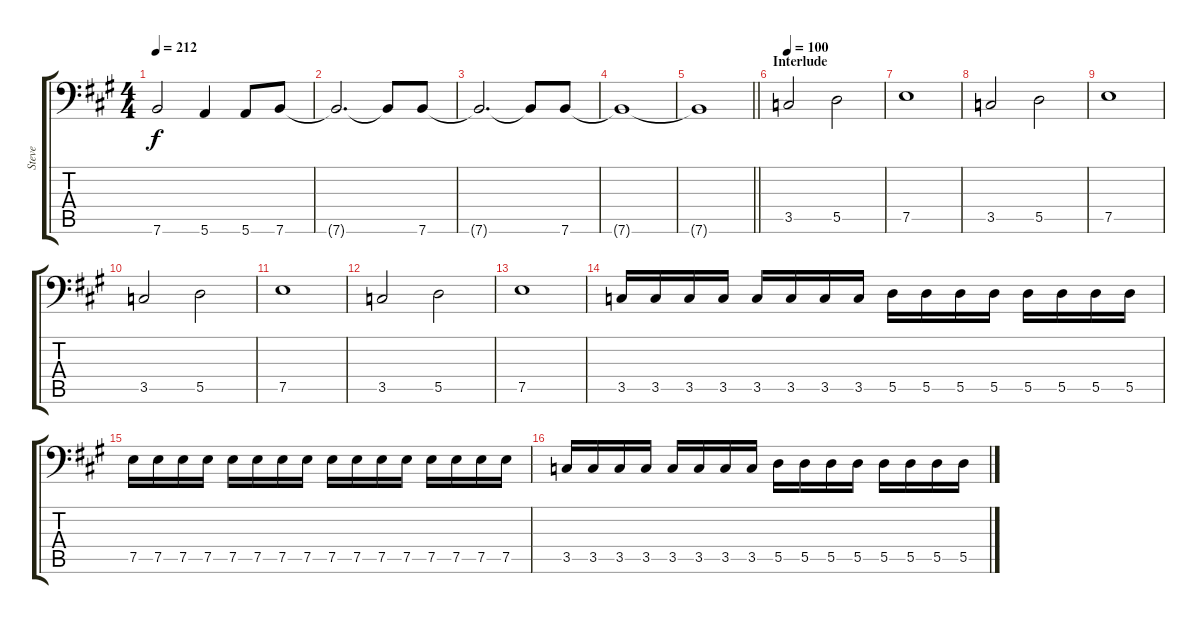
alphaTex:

\track ("Steve" "Steve") {instrument electricbassfinger}
\staff {score tabs}
\tuning (E4 B3 G2 D2 A1 E1) {hide}
\ts (4 4)
\tempo 212
\clef f4
\ks a
7.6.2{dy f} 5.6.4 5.6.8 7.6.8 |
7.6{t}.2{d} 7.6{t}.8 7.6.8 |
7.6{t}.2{d} 7.6{t}.8 7.6.8 |
7.6{t}.1 |
\barLineRight lightlight
7.6{t}.1 |
\section ("" "Interlude")
\tempo 100
3.5.2 5.5.2 |
7.5.1 |
3.5.2 5.5.2 |
7.5.1 |
3.5.2 5.5.2 |
7.5.1 |
3.5.2 5.5.2 |
7.5.1 |
3.5.16 3.5.16 3.5.16 3.5.16 3.5.16 3.5.16 3.5.16 3.5.16 5.5.16 5.5.16 5.5.16 5.5.16 5.5.16 5.5.16 5.5.16 5.5.16 |
7.5.16 7.5.16 7.5.16 7.5.16 7.5.16 7.5.16 7.5.16 7.5.16 7.5.16 7.5.16 7.5.16 7.5.16 7.5.16 7.5.16 7.5.16 7.5.16 |
3.5.16 3.5.16 3.5.16 3.5.16 3.5.16 3.5.16 3.5.16 3.5.16 5.5.16 5.5.16 5.5.16 5.5.16 5.5.16 5.5.16 5.5.16 5.5.16
